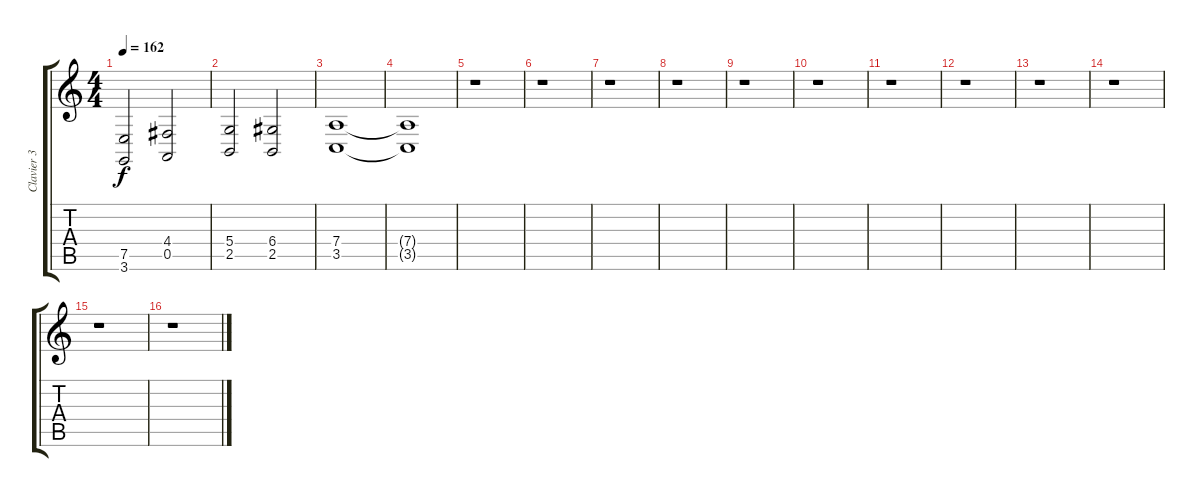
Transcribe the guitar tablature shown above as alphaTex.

\track ("Clavier 3" "Clavier 3") {instrument rockorgan}
\staff {score tabs}
\tuning (E4 B3 G3 D3 A2 E2) {hide}
\ts (4 4)
\tempo 162
\clef g2
\ks c
(7.5 3.6).2{dy f volume 12} (4.4 0.5).2 |
(5.4 2.5).2 (6.4 2.5).2 |
(7.4 3.5).1 |
(7.4{t} 3.5{t}).1 |
r.1 |
r.1 |
r.1 |
r.1 |
r.1 |
r.1 |
r.1 |
r.1 |
r.1 |
r.1 |
r.1 |
r.1
